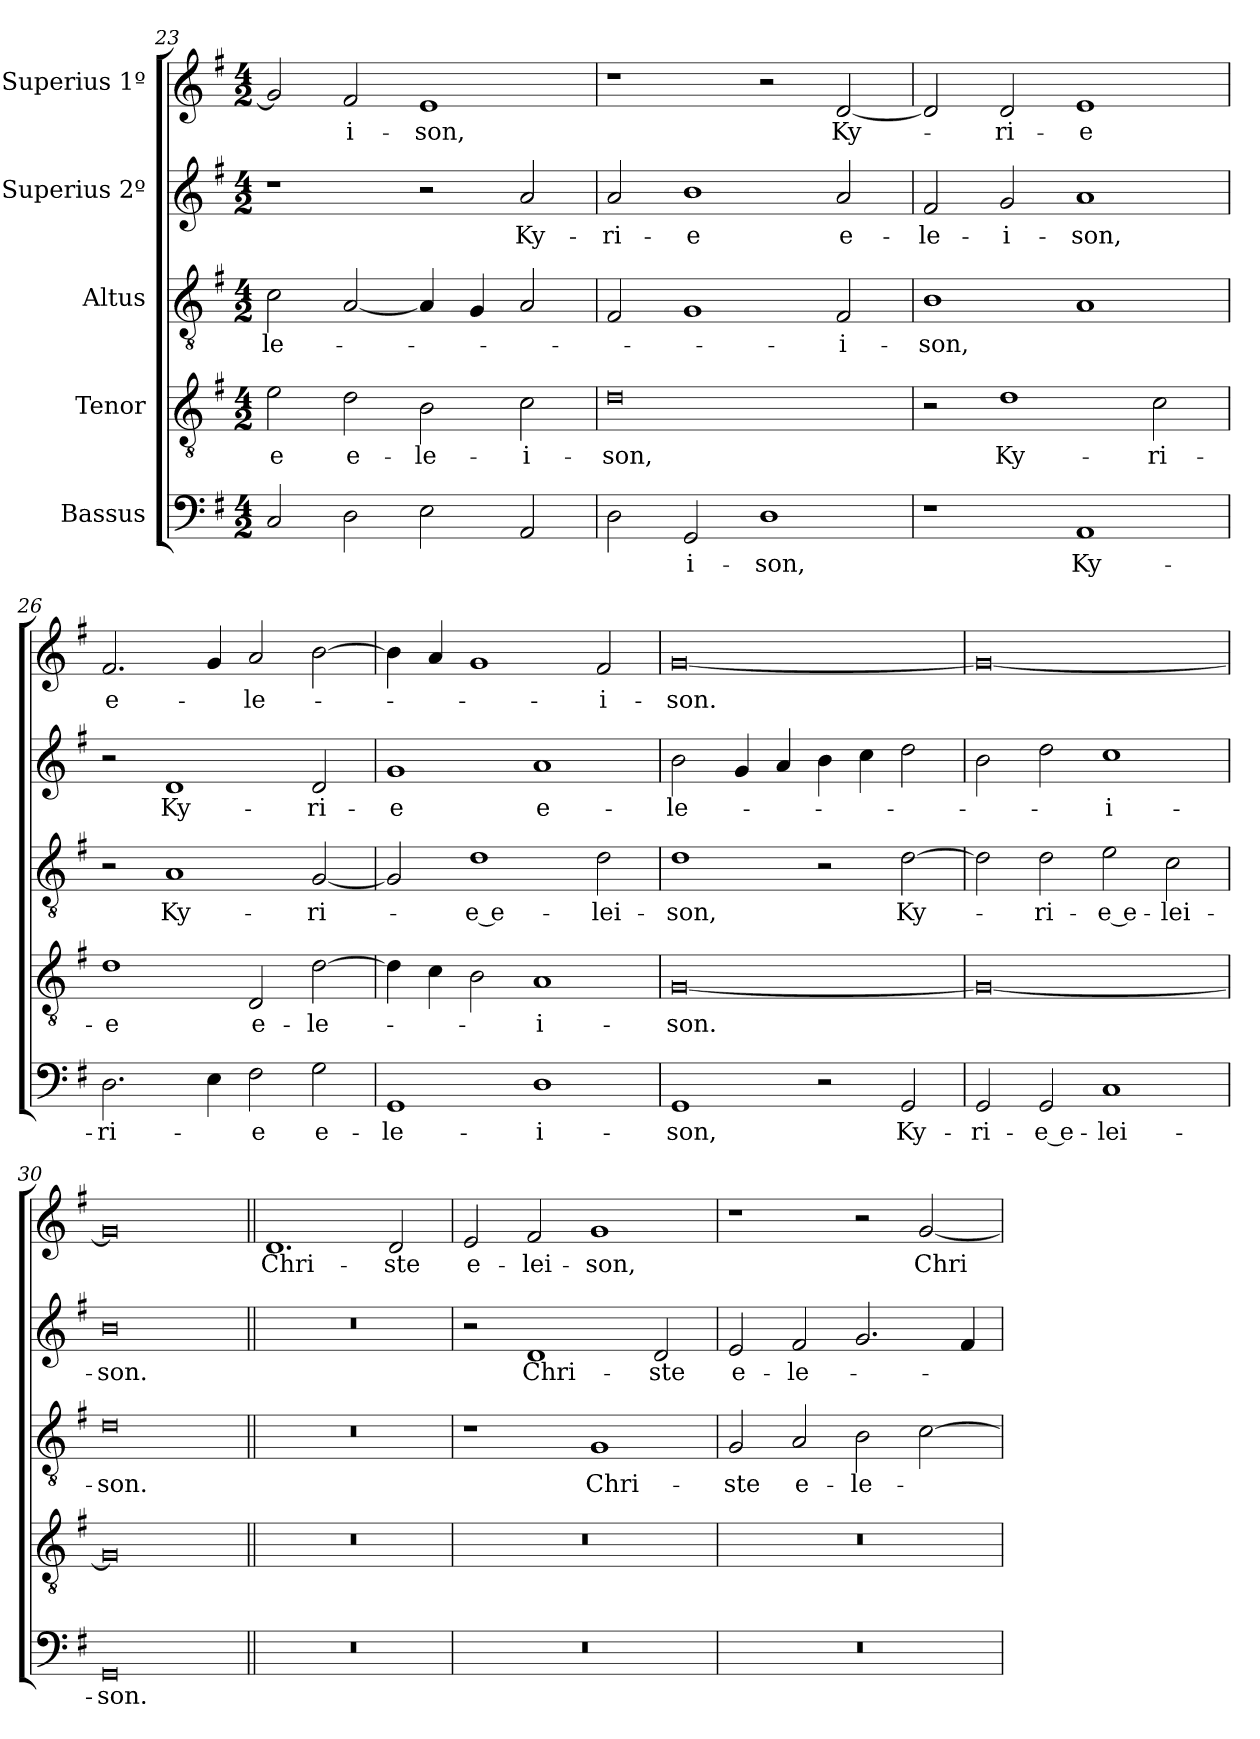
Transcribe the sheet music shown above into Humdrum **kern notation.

**kern	**text	**kern	**text	**kern	**text	**kern	**text	**kern	**text
*part5	*part5	*part4	*part4	*part3	*part3	*part2	*part2	*part1	*part1
*staff5	*staff5	*staff4	*staff4	*staff3	*staff3	*staff2	*staff2	*staff1	*staff1
*I"Bassus	*	*I"Tenor	*	*I"Altus	*	*I"Superius 2º	*	*I"Superius 1º	*
*clefF4	*	*clefGv2	*	*clefGv2	*	*clefG2	*	*clefG2	*
*k[f#]	*	*k[f#]	*	*k[f#]	*	*k[f#]	*	*k[f#]	*
*M4/2	*	*M4/2	*	*M4/2	*	*M4/2	*	*M4/2	*
=23	=23	=23	=23	=23	=23	=23	=23	=23	=23
2C/	.	2e\	-e	2c\	-le-	1r	.	2g/]	.
2D\	.	2d\	e-	[2A/	.	.	.	2f#/	-i-
2E\	.	2B\	-le-	4A/]	.	2r	.	1e/	-son,
.	.	.	.	4G/	.	.	.	.	.
2AA/	.	2c\	-i-	2A/	.	2a/	Ky-	.	.
=24	=24	=24	=24	=24	=24	=24	=24	=24	=24
2D\	.	0d\	-son,	2F#/	.	2a/	-ri-	1r	.
2GG/	-i-	.	.	1G/	.	1b\	-e	.	.
1D\	-son,	.	.	.	.	.	.	2r	.
.	.	.	.	2F#/	-i-	2a/	e-	[2d/	Ky-
=25	=25	=25	=25	=25	=25	=25	=25	=25	=25
1r	.	2r	.	1B\	-son,	2f#/	-le-	2d/]	.
.	.	1d\	Ky-	.	.	2g/	-i-	2d/	-ri-
1AA/	Ky-	.	.	1A/	.	1a/	-son,	1e/	-e
.	.	2c\	-ri-	.	.	.	.	.	.
=26	=26	=26	=26	=26	=26	=26	=26	=26	=26
2.D\	-ri-	1d\	-e	2r	.	2r	.	2.f#/	e-
.	.	.	.	1A/	Ky-	1d/	Ky-	.	.
4E\	.	.	.	.	.	.	.	4g/	.
2F#\	-e	2D/	e-	.	.	.	.	2a/	-le-
2G\	e-	[2d\	-le-	[2G/	-ri-	2d/	-ri-	[2b\	.
=27	=27	=27	=27	=27	=27	=27	=27	=27	=27
1GG/	-le-	4d\]	.	2G/]	.	1g/	-e	4b\]	.
.	.	4c\	.	.	.	.	.	4a/	.
.	.	2B\	.	1d\	-e e-	.	.	1g/	.
1D\	-i-	1A/	-i-	.	.	1a/	e-	.	.
.	.	.	.	2d\	-lei-	.	.	2f#/	-i-
=28	=28	=28	=28	=28	=28	=28	=28	=28	=28
1GG/	-son,	[0G/	-son.	1d\	-son,	2b\	-le-	[0g/	-son.
.	.	.	.	.	.	4g/	.	.	.
.	.	.	.	.	.	4a/	.	.	.
2r	.	.	.	2r	.	4b\	.	.	.
.	.	.	.	.	.	4cc\	.	.	.
2GG/	Ky-	.	.	[2d\	Ky-	2dd\	.	.	.
=29	=29	=29	=29	=29	=29	=29	=29	=29	=29
2GG/	-ri-	0G/_	.	2d\]	.	2b\	.	0g/_	.
2GG/	-e e-	.	.	2d\	-ri-	2dd\	.	.	.
1C/	-lei-	.	.	2e\	-e e-	1cc\	-i-	.	.
.	.	.	.	2c\	-lei-	.	.	.	.
=30	=30	=30	=30	=30	=30	=30	=30	=30	=30
0GG/	-son.	0G/]	.	0d\	-son.	0b\	-son.	0g/]	.
=31||	=31||	=31||	=31||	=31||	=31||	=31||	=31||	=31||	=31||
0r	.	0r	.	0r	.	0r	.	1.d/	Chri-
.	.	.	.	.	.	.	.	2d/	-ste
=32	=32	=32	=32	=32	=32	=32	=32	=32	=32
0r	.	0r	.	1r	.	2r	.	2e/	e-
.	.	.	.	.	.	1d/	Chri-	2f#/	-lei-
.	.	.	.	1G/	Chri-	.	.	1g/	-son,
.	.	.	.	.	.	2d/	-ste	.	.
=33	=33	=33	=33	=33	=33	=33	=33	=33	=33
0r	.	0r	.	2G/	-ste	2e/	e-	1r	.
.	.	.	.	2A/	e-	2f#/	-le-	.	.
.	.	.	.	2B\	-le-	2.g/	.	2r	.
.	.	.	.	[2c\	.	.	.	[2g/	Chri-
.	.	.	.	.	.	4f#/	.	.	.
=	=	=	=	=	=	=	=	=	=
*-	*-	*-	*-	*-	*-	*-	*-	*-	*-
